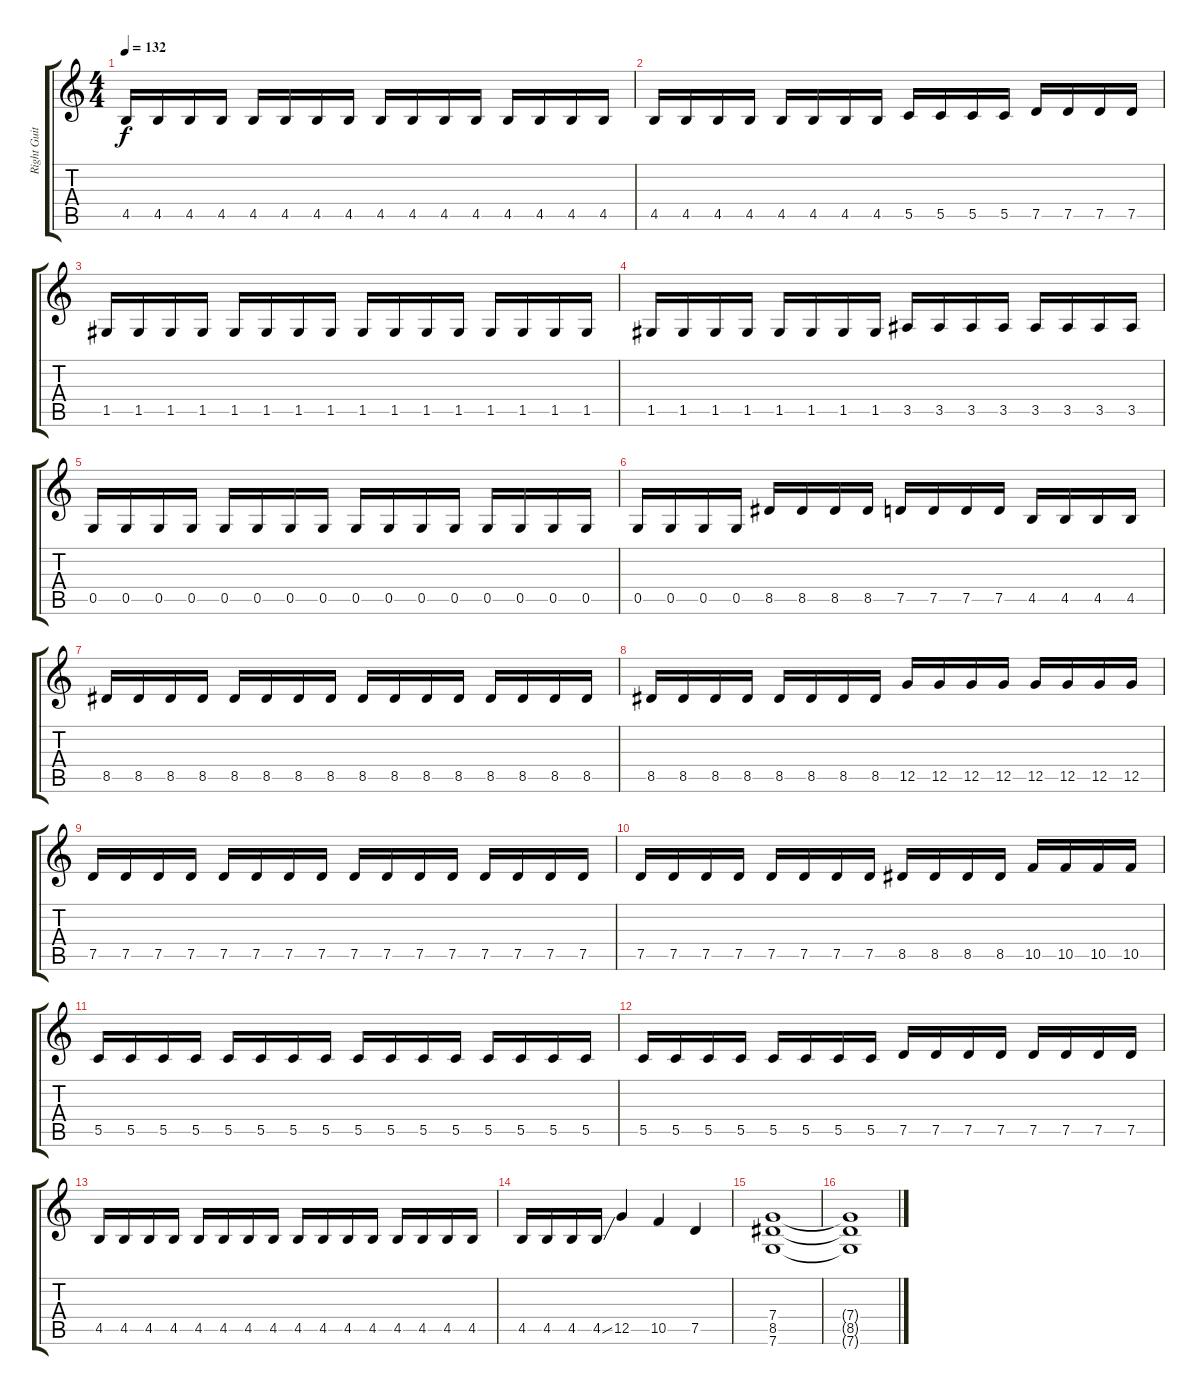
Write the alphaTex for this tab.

\track ("Right Guitar" "Right Guit") {instrument distortionguitar}
\staff {score tabs}
\tuning (D4 A3 F3 C3 G2 C2) {hide}
\ts (4 4)
\tempo 132
\clef g2
\ks c
4.5.16{dy f} 4.5.16 4.5.16 4.5.16 4.5.16 4.5.16 4.5.16 4.5.16 4.5.16 4.5.16 4.5.16 4.5.16 4.5.16 4.5.16 4.5.16 4.5.16 |
4.5.16 4.5.16 4.5.16 4.5.16 4.5.16 4.5.16 4.5.16 4.5.16 5.5.16 5.5.16 5.5.16 5.5.16 7.5.16 7.5.16 7.5.16 7.5.16 |
1.5.16 1.5.16 1.5.16 1.5.16 1.5.16 1.5.16 1.5.16 1.5.16 1.5.16 1.5.16 1.5.16 1.5.16 1.5.16 1.5.16 1.5.16 1.5.16 |
1.5.16 1.5.16 1.5.16 1.5.16 1.5.16 1.5.16 1.5.16 1.5.16 3.5.16 3.5.16 3.5.16 3.5.16 3.5.16 3.5.16 3.5.16 3.5.16 |
0.5.16 0.5.16 0.5.16 0.5.16 0.5.16 0.5.16 0.5.16 0.5.16 0.5.16 0.5.16 0.5.16 0.5.16 0.5.16 0.5.16 0.5.16 0.5.16 |
0.5.16 0.5.16 0.5.16 0.5.16 8.5.16 8.5.16 8.5.16 8.5.16 7.5.16 7.5.16 7.5.16 7.5.16 4.5.16 4.5.16 4.5.16 4.5.16 |
8.5.16 8.5.16 8.5.16 8.5.16 8.5.16 8.5.16 8.5.16 8.5.16 8.5.16 8.5.16 8.5.16 8.5.16 8.5.16 8.5.16 8.5.16 8.5.16 |
8.5.16 8.5.16 8.5.16 8.5.16 8.5.16 8.5.16 8.5.16 8.5.16 12.5.16 12.5.16 12.5.16 12.5.16 12.5.16 12.5.16 12.5.16 12.5.16 |
7.5.16 7.5.16 7.5.16 7.5.16 7.5.16 7.5.16 7.5.16 7.5.16 7.5.16 7.5.16 7.5.16 7.5.16 7.5.16 7.5.16 7.5.16 7.5.16 |
7.5.16 7.5.16 7.5.16 7.5.16 7.5.16 7.5.16 7.5.16 7.5.16 8.5.16 8.5.16 8.5.16 8.5.16 10.5.16 10.5.16 10.5.16 10.5.16 |
5.5.16 5.5.16 5.5.16 5.5.16 5.5.16 5.5.16 5.5.16 5.5.16 5.5.16 5.5.16 5.5.16 5.5.16 5.5.16 5.5.16 5.5.16 5.5.16 |
5.5.16 5.5.16 5.5.16 5.5.16 5.5.16 5.5.16 5.5.16 5.5.16 7.5.16 7.5.16 7.5.16 7.5.16 7.5.16 7.5.16 7.5.16 7.5.16 |
4.5.16 4.5.16 4.5.16 4.5.16 4.5.16 4.5.16 4.5.16 4.5.16 4.5.16 4.5.16 4.5.16 4.5.16 4.5.16 4.5.16 4.5.16 4.5.16 |
4.5.16 4.5.16 4.5.16 4.5{ss}.16 12.5.4 10.5.4 7.5.4 |
(7.4 8.5 7.6).1 |
(7.4{t} 8.5{t} 7.6{t}).1{volume 2}
